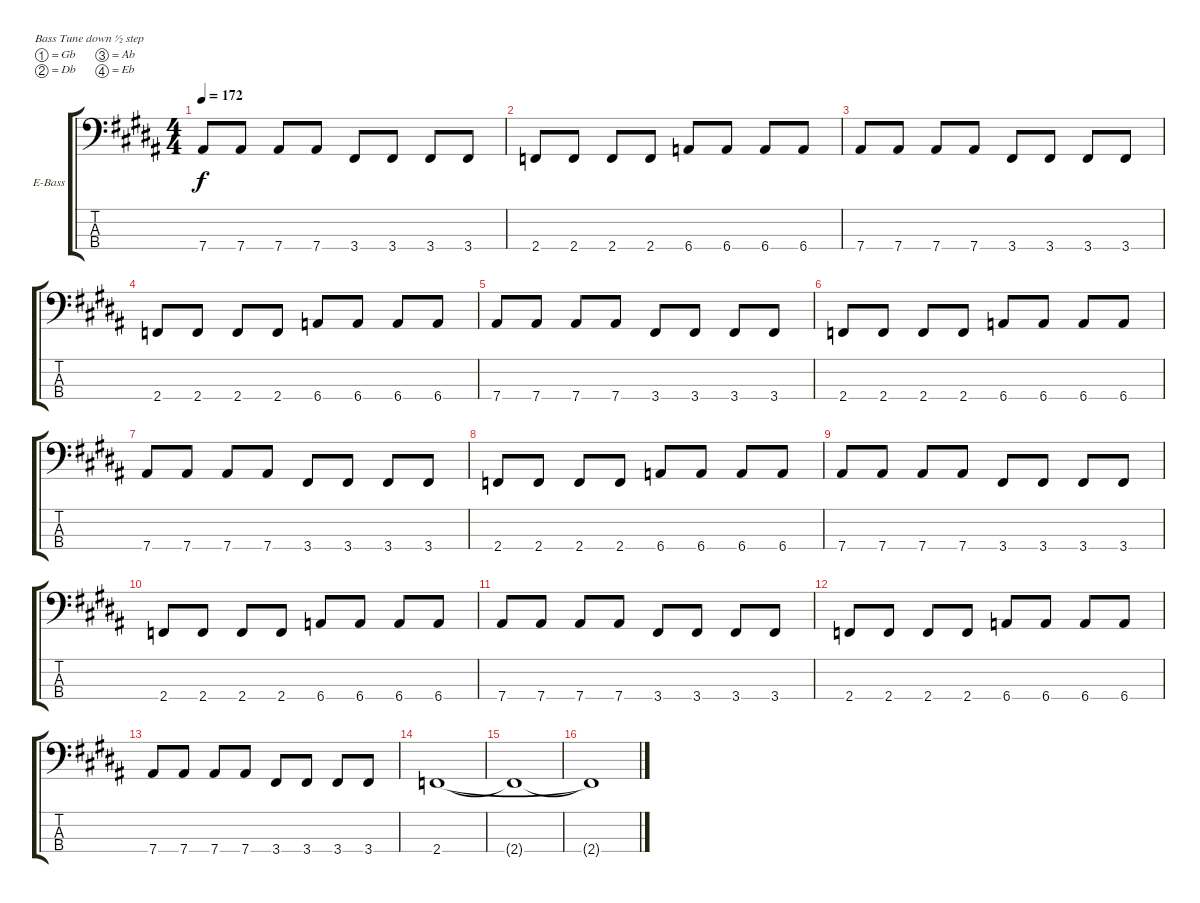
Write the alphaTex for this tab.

\defaultSystemsLayout 4
\bracketExtendMode groupsimilarinstruments
\firstSystemTrackNameOrientation horizontal
\otherSystemsTrackNameOrientation horizontal
\track ("Electric Bass" "E-Bass") {instrument electricbassfinger}
\staff {score tabs}
\tuning (Gb2 Db2 Ab1 Eb1)
\ts (4 4)
\tempo 172
\clef f4
\scale
1.08575
\ks b
7.4.8{dy f} 7.4.8 7.4.8 7.4.8 3.4.8 3.4.8 3.4.8 3.4.8 |
\scale
0.91425 2.4.8 2.4.8 2.4.8 2.4.8 6.4.8 6.4.8 6.4.8 6.4.8 |
\scale
1.08575 7.4.8 7.4.8 7.4.8 7.4.8 3.4.8 3.4.8 3.4.8 3.4.8 |
\scale
0.91425 2.4.8 2.4.8 2.4.8 2.4.8 6.4.8 6.4.8 6.4.8 6.4.8 |
\scale
1.08575 7.4.8 7.4.8 7.4.8 7.4.8 3.4.8 3.4.8 3.4.8 3.4.8 |
\scale
0.91425 2.4.8 2.4.8 2.4.8 2.4.8 6.4.8 6.4.8 6.4.8 6.4.8 |
\scale
1.08575 7.4.8 7.4.8 7.4.8 7.4.8 3.4.8 3.4.8 3.4.8 3.4.8 |
\scale
0.91425 2.4.8 2.4.8 2.4.8 2.4.8 6.4.8 6.4.8 6.4.8 6.4.8 |
\scale
1.08575 7.4.8 7.4.8 7.4.8 7.4.8 3.4.8 3.4.8 3.4.8 3.4.8 |
\scale
0.91425 2.4.8 2.4.8 2.4.8 2.4.8 6.4.8 6.4.8 6.4.8 6.4.8 |
\scale
1.08575 7.4.8 7.4.8 7.4.8 7.4.8 3.4.8 3.4.8 3.4.8 3.4.8 |
\scale
0.91425 2.4.8 2.4.8 2.4.8 2.4.8 6.4.8 6.4.8 6.4.8 6.4.8 |
\scale
1.08575 7.4.8 7.4.8 7.4.8 7.4.8 3.4.8 3.4.8 3.4.8 3.4.8 |
\scale
0.91425 2.4.1{legatoorigin} |
\scale
1.08575 2.4{t}.1{legatoorigin} |
\scale
0.91425 2.4{t}.1{legatoorigin}
